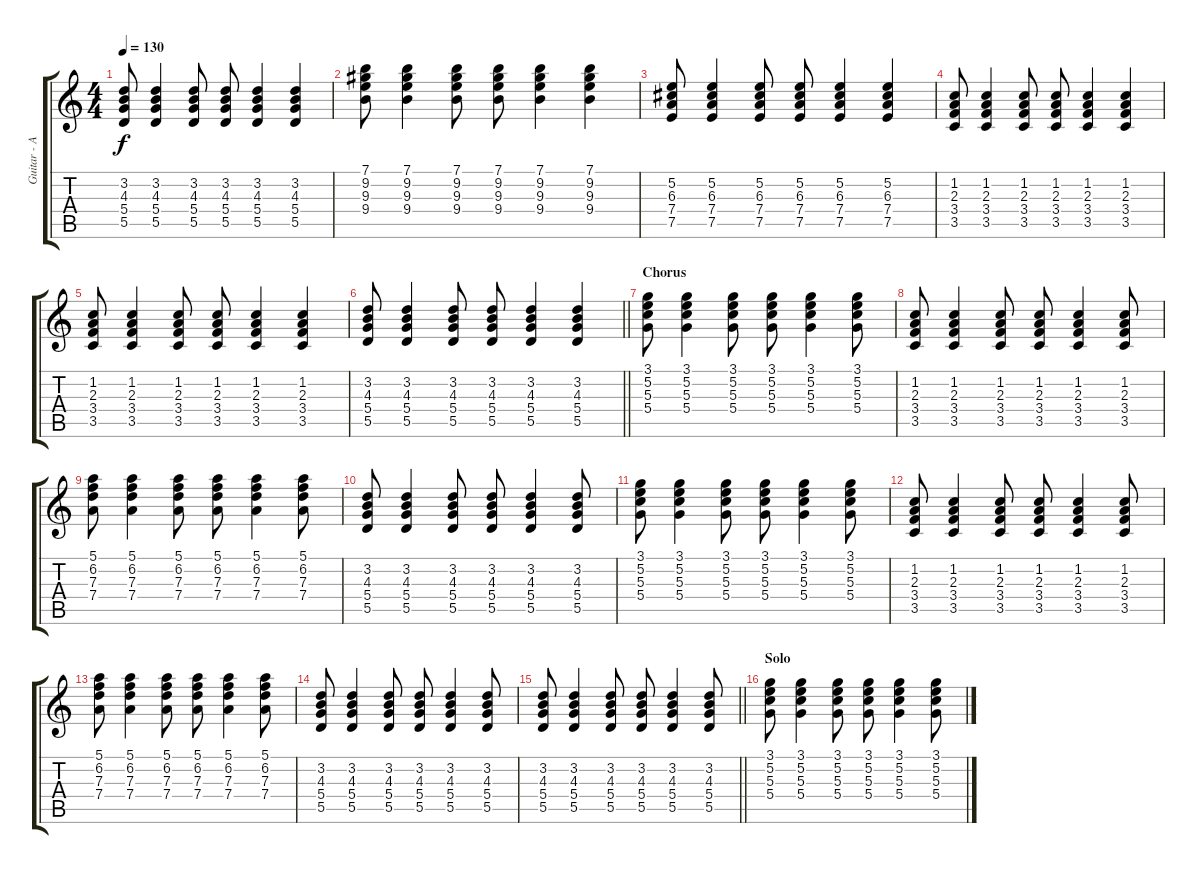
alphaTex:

\track ("Guitar - Am" "Guitar - A") {instrument electricguitarjazz}
\staff {score tabs}
\tuning (E4 B3 G3 D3 A2 E2) {hide}
\ts (4 4)
\tempo 130
\clef g2
\ks c
(3.2 4.3 5.4 5.5).8{dy f} (3.2 4.3 5.4 5.5).4 (3.2 4.3 5.4 5.5).8 (3.2 4.3 5.4 5.5).8 (3.2 4.3 5.4 5.5).4 (3.2 4.3 5.4 5.5).4 |
(7.1 9.2 9.3 9.4).8 (7.1 9.2 9.3 9.4).4 (7.1 9.2 9.3 9.4).8 (7.1 9.2 9.3 9.4).8 (7.1 9.2 9.3 9.4).4 (7.1 9.2 9.3 9.4).4 |
(5.2 6.3 7.4 7.5).8 (5.2 6.3 7.4 7.5).4 (5.2 6.3 7.4 7.5).8 (5.2 6.3 7.4 7.5).8 (5.2 6.3 7.4 7.5).4 (5.2 6.3 7.4 7.5).4 |
(1.2 2.3 3.4 3.5).8 (1.2 2.3 3.4 3.5).4 (1.2 2.3 3.4 3.5).8 (1.2 2.3 3.4 3.5).8 (1.2 2.3 3.4 3.5).4 (1.2 2.3 3.4 3.5).4 |
(1.2 2.3 3.4 3.5).8 (1.2 2.3 3.4 3.5).4 (1.2 2.3 3.4 3.5).8 (1.2 2.3 3.4 3.5).8 (1.2 2.3 3.4 3.5).4 (1.2 2.3 3.4 3.5).4 |
\barLineRight lightlight
(3.2 4.3 5.4 5.5).8 (3.2 4.3 5.4 5.5).4 (3.2 4.3 5.4 5.5).8 (3.2 4.3 5.4 5.5).8 (3.2 4.3 5.4 5.5).4 (3.2 4.3 5.4 5.5).4 |
\section ("" "Chorus")
(3.1 5.2 5.3 5.4).8 (3.1 5.2 5.3 5.4).4 (3.1 5.2 5.3 5.4).8 (3.1 5.2 5.3 5.4).8 (3.1 5.2 5.3 5.4).4 (3.1 5.2 5.3 5.4).8 |
(1.2 2.3 3.4 3.5).8 (1.2 2.3 3.4 3.5).4 (1.2 2.3 3.4 3.5).8 (1.2 2.3 3.4 3.5).8 (1.2 2.3 3.4 3.5).4 (1.2 2.3 3.4 3.5).8 |
(5.1 6.2 7.3 7.4).8 (5.1 6.2 7.3 7.4).4 (5.1 6.2 7.3 7.4).8 (5.1 6.2 7.3 7.4).8 (5.1 6.2 7.3 7.4).4 (5.1 6.2 7.3 7.4).8 |
(3.2 4.3 5.4 5.5).8 (3.2 4.3 5.4 5.5).4 (3.2 4.3 5.4 5.5).8 (3.2 4.3 5.4 5.5).8 (3.2 4.3 5.4 5.5).4 (3.2 4.3 5.4 5.5).8 |
(3.1 5.2 5.3 5.4).8 (3.1 5.2 5.3 5.4).4 (3.1 5.2 5.3 5.4).8 (3.1 5.2 5.3 5.4).8 (3.1 5.2 5.3 5.4).4 (3.1 5.2 5.3 5.4).8 |
(1.2 2.3 3.4 3.5).8 (1.2 2.3 3.4 3.5).4 (1.2 2.3 3.4 3.5).8 (1.2 2.3 3.4 3.5).8 (1.2 2.3 3.4 3.5).4 (1.2 2.3 3.4 3.5).8 |
(5.1 6.2 7.3 7.4).8 (5.1 6.2 7.3 7.4).4 (5.1 6.2 7.3 7.4).8 (5.1 6.2 7.3 7.4).8 (5.1 6.2 7.3 7.4).4 (5.1 6.2 7.3 7.4).8 |
(3.2 4.3 5.4 5.5).8 (3.2 4.3 5.4 5.5).4 (3.2 4.3 5.4 5.5).8 (3.2 4.3 5.4 5.5).8 (3.2 4.3 5.4 5.5).4 (3.2 4.3 5.4 5.5).8 |
\barLineRight lightlight
(3.2 4.3 5.4 5.5).8 (3.2 4.3 5.4 5.5).4 (3.2 4.3 5.4 5.5).8 (3.2 4.3 5.4 5.5).8 (3.2 4.3 5.4 5.5).4 (3.2 4.3 5.4 5.5).8 |
\section ("" "Solo")
(3.1 5.2 5.3 5.4).8 (3.1 5.2 5.3 5.4).4 (3.1 5.2 5.3 5.4).8 (3.1 5.2 5.3 5.4).8 (3.1 5.2 5.3 5.4).4 (3.1 5.2 5.3 5.4).8
